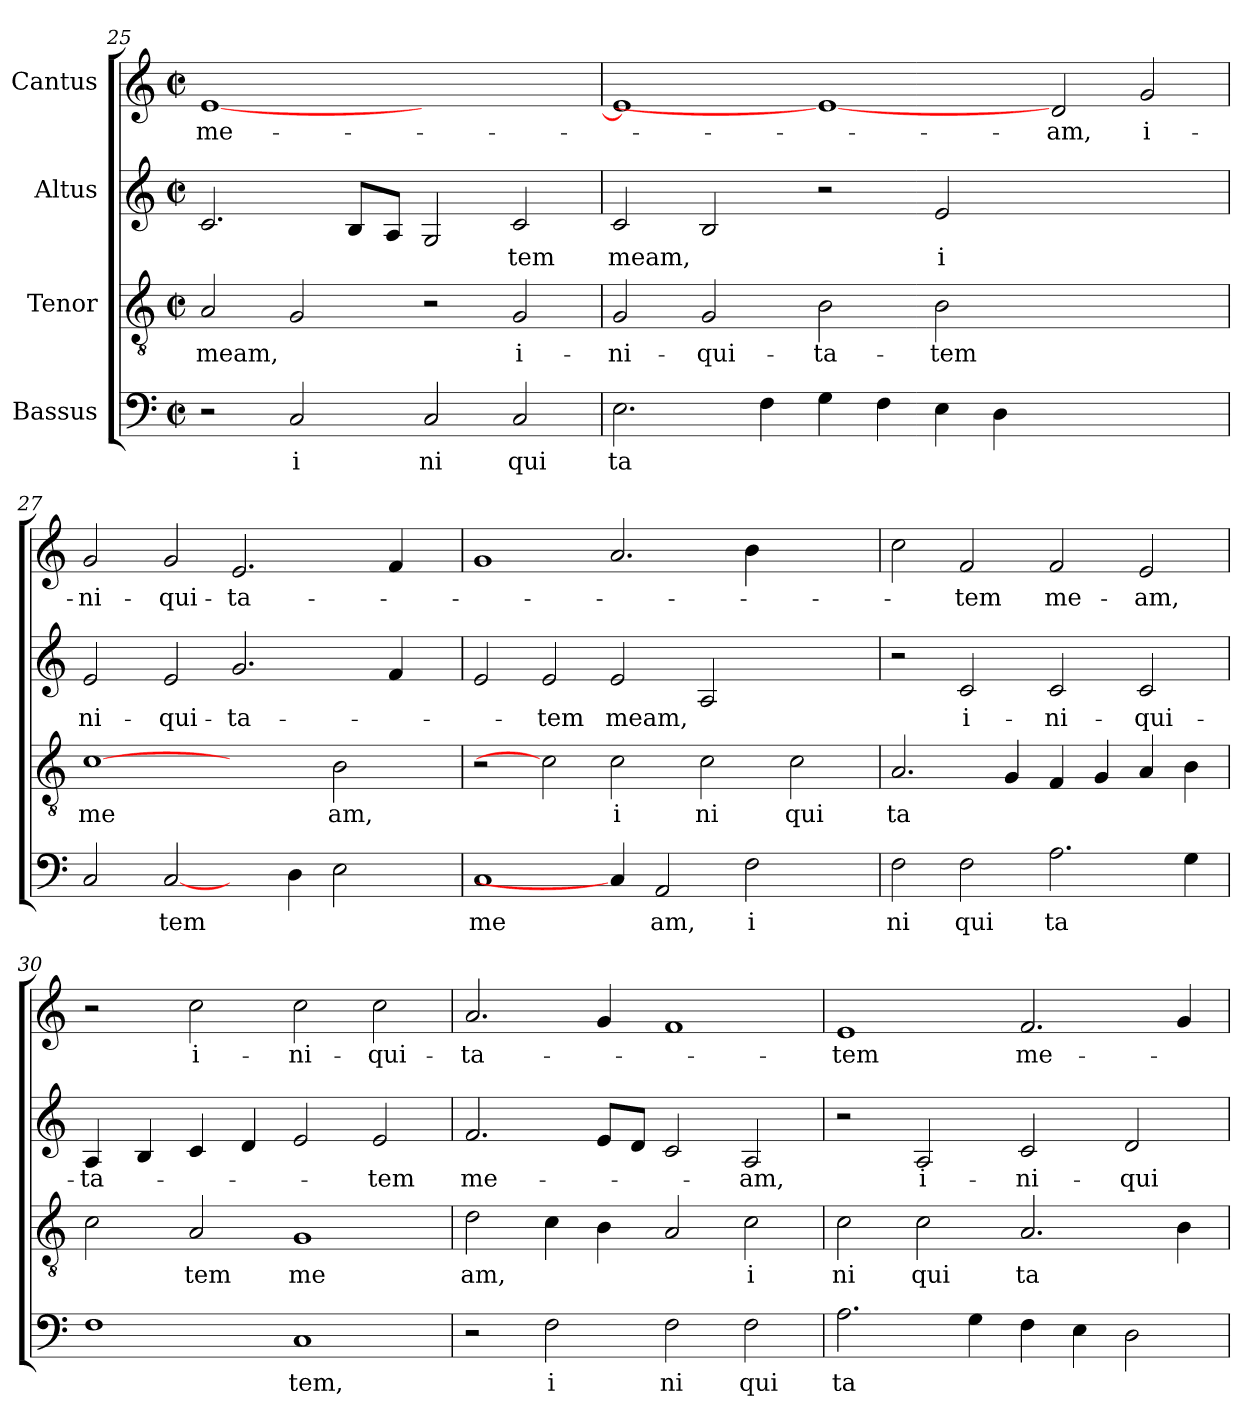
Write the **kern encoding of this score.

**kern	**text	**kern	**text	**kern	**text	**kern	**text
*part4	*part4	*part3	*part3	*part2	*part2	*part1	*part1
*staff4	*staff4	*staff3	*staff3	*staff2	*staff2	*staff1	*staff1
*I"Bassus	*	*I"Tenor	*	*I"Altus	*	*I"Cantus	*
*clefF4	*	*clefGv2	*	*clefG2	*	*clefG2	*
*M2/2	*	*M2/2	*	*M2/2	*	*M2/2	*
*met(c|)	*	*met(c|)	*	*met(c|)	*	*met(c|)	*
=25	=25	=25	=25	=25	=25	=25	=25
!	!	!	!LO:LY:b	!	!	!	!LO:LY:b:cj
2r	.	2A/	meam,	2.c/	.	[<1e	me-
!	!LO:LY:b:cj	!	!	!	!	!	!
2C/	i	2G/	.	.	.	.	.
.	.	.	.	8B/L	.	.	.
.	.	.	.	8A/J	.	.	.
!	!LO:LY:b:cj	!	!	!	!	!	!
2C/	ni	2r	.	2G/	.	1ryy	.
!	!LO:LY:b:cj	!	!LO:LY:b:cj	!	!LO:LY:b:cj	!	!
2C/	qui	2G/	i-	2c/	tem	.	.
=26	=26	=26	=26	=26	=26	=26	=26
!	!LO:LY:b:cj	!	!LO:LY:b:cj	!	!LO:LY:b	!	!
2.E\	ta	2G/	-ni-	2c/	meam,	1e]	.
!	!	!	!LO:LY:b:cj	!	!	!	!
.	.	2G/	-qui-	2B/	.	.	.
4F\	.	.	.	.	.	.	.
!	!	!	!LO:LY:b:cj	!	!	!	!
4G\	.	2B\	-ta-	2r	.	1e_	.
4F\	.	.	.	.	.	.	.
!	!	!	!LO:LY:b:cj	!	!LO:LY:b:cj	!	!
4E\	.	2B\	-tem	2e/	i	.	.
4D\	.	.	.	.	.	.	.
!	!	!	!	!	!	!	!LO:LY:b:cj
1ryy	.	1ryy	.	1ryy	.	2d/	-am,
!	!	!	!	!	!	!	!LO:LY:b:cj
.	.	.	.	.	.	2g/	i-
!!LO:LB:g=z
=27	=27	=27	=27	=27	=27	=27	=27
!	!	!	!LO:LY:b:cj	!	!LO:LY:b:cj	!	!LO:LY:b:cj
*^	*	*	*	*	*	*	*
2C/	32.ryy	.	[1c	me	2e/	ni-	2g/	-ni-
.	1ryy	.	.	.	.	.	.	.
!	!	!LO:LY:b	!	!	!	!LO:LY:b:cj	!	!LO:LY:b:cj
[2C/	.	tem	.	.	2e/	-qui-	2g/	-qui-
!	!	!	!	!	!	!LO:LY:b:cj	!	!LO:LY:b:cj
4ryy	.	.	2ryy	.	2.g/	-ta-	2.e/	-ta-
.	2ryy	.	.	.	.	.	.	.
4D\	.	.	.	.	.	.	.	.
!	!	!	!	!LO:LY:b:cj	!	!	!	!
2E\	.	.	2B\	am,	.	.	.	.
.	4ryy	.	.	.	.	.	.	.
.	.	.	.	.	4f/	.	4f/	.
.	8ryy	.	.	.	.	.	.	.
.	16ryy	.	.	.	.	.	.	.
.	64ryy	.	.	.	.	.	.	.
=28	=28	=28	=28	=28	=28	=28	=28	=28
!	!	!LO:LY:b:cj	!	!	!	!	!	!
*v	*v	*	*	*	*	*	*	*
1C	me	2r	.	2e/	.	1g	.
!	!	!	!	!	!LO:LY:b:cj	!	!
.	.	2c]	.	2e/	-tem	.	.
!	!	!	!LO:LY:b:cj	!	!LO:LY:b	!	!
4C/]	.	2c\	i	2e/	meam,	2.a/	.
!	!LO:LY:b:cj	!	!	!	!	!	!
2AA/	am,	.	.	.	.	.	.
!	!	!	!LO:LY:b:cj	!	!	!	!
.	.	2c\	ni	2A/	.	.	.
!	!LO:LY:b:cj	!	!	!	!	!	!
2F\	i	.	.	.	.	4b\	.
!	!	!	!LO:LY:b:cj	!	!	!	!
.	.	2c\	qui	2ryy	.	2ryy	.
4ryy	.	.	.	.	.	.	.
=29	=29	=29	=29	=29	=29	=29	=29
!	!LO:LY:b:cj	!	!LO:LY:b:cj	!	!	!	!
2F\	ni	2.A/	ta	2r	.	2cc\	.
!	!LO:LY:b:cj	!	!	!	!LO:LY:b:cj	!	!LO:LY:b:cj
2F\	qui	.	.	2c/	i-	2f/	-tem
.	.	4G/	.	.	.	.	.
!	!LO:LY:b:cj	!	!	!	!LO:LY:b:cj	!	!LO:LY:b:cj
2.A\	ta	4F/	.	2c/	-ni-	2f/	me-
.	.	4G/	.	.	.	.	.
!	!	!	!	!	!LO:LY:b:cj	!	!LO:LY:b:cj
.	.	4A/	.	2c/	-qui-	2e/	-am,
4G\	.	4B\	.	.	.	.	.
=30	=30	=30	=30	=30	=30	=30	=30
!	!	!	!	!	!LO:LY:b:cj	!	!
1F	.	2c\	.	4A/	-ta-	2r	.
.	.	.	.	4B/	.	.	.
!	!	!	!LO:LY:b:cj	!	!	!	!LO:LY:b:cj
.	.	2A/	tem	4c/	.	2cc\	i-
.	.	.	.	4d/	.	.	.
!	!LO:LY:b:cj	!	!LO:LY:b:cj	!	!	!	!LO:LY:b:cj
1C	tem,	1G	me	2e/	.	2cc\	-ni-
!	!	!	!	!	!LO:LY:b:cj	!	!LO:LY:b:cj
.	.	.	.	2e/	-tem	2cc\	-qui-
=31	=31	=31	=31	=31	=31	=31	=31
!	!	!	!LO:LY:b	!	!LO:LY:b	!	!LO:LY:b:cj
2r	.	2d\	am,	2.f/	me-	2.a/	-ta-
!	!LO:LY:b:cj	!	!	!	!	!	!
2F\	i	4c\	.	.	.	.	.
.	.	4B\	.	8e/L	.	4g/	.
.	.	.	.	8d/J	.	.	.
!	!LO:LY:b:cj	!	!	!	!	!	!
2F\	ni	2A/	.	2c/	.	1f	.
!	!LO:LY:b:cj	!	!LO:LY:b:cj	!	!LO:LY:b:cj	!	!
2F\	qui	2c\	i	2A/	-am,	.	.
=32	=32	=32	=32	=32	=32	=32	=32
!	!LO:LY:b:cj	!	!LO:LY:b:cj	!	!	!	!LO:LY:b:cj
2.A\	ta	2c\	ni	2r	.	1e	-tem
!	!	!	!LO:LY:b:cj	!	!LO:LY:b:cj	!	!
.	.	2c\	qui	2A/	i-	.	.
4G\	.	.	.	.	.	.	.
!	!	!	!LO:LY:b:cj	!	!LO:LY:b:cj	!	!LO:LY:b
4F\	.	2.A/	ta	2c/	-ni-	2.f/	me-
4E\	.	.	.	.	.	.	.
!	!	!	!	!	!LO:LY:b:cj	!	!
2D\	.	.	.	2d/	-qui-	.	.
.	.	4B\	.	.	.	4g/	.
=	=	=	=	=	=	=	=
*-	*-	*-	*-	*-	*-	*-	*-
